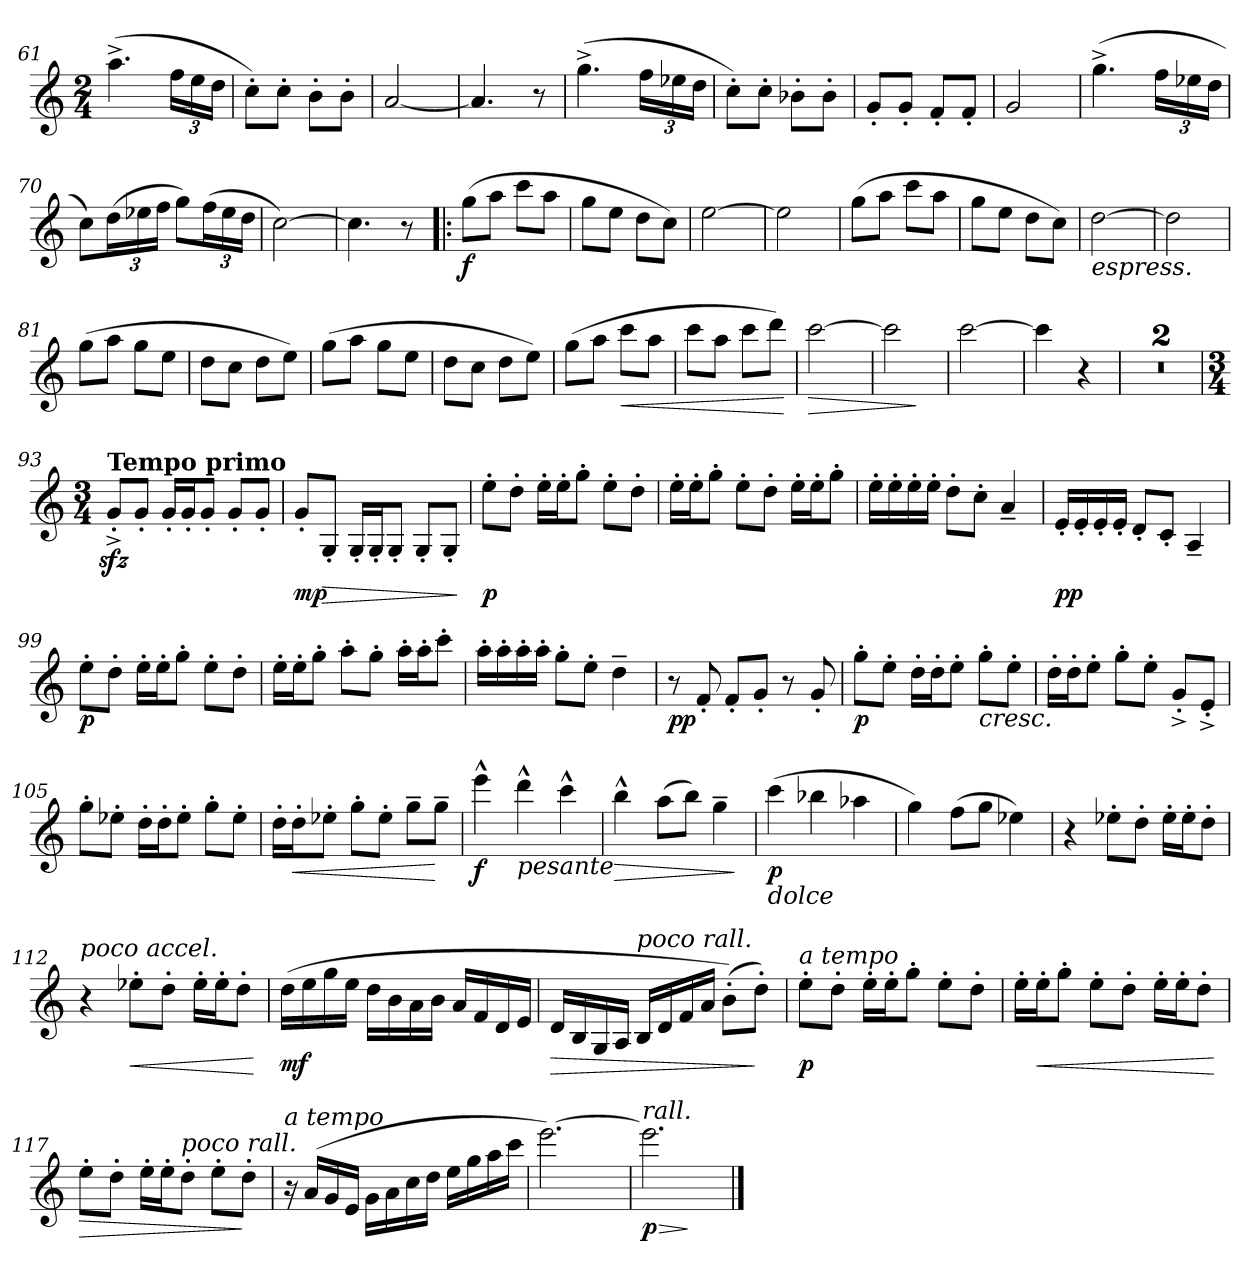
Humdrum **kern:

**kern	**dynam
*part1	*part1
*staff1	*staff1
*clefG2	*
*k[]	*
*C:	*
*M2/4	*
=61	=61
(4.aa^	.
24ffLL	.
24ee	.
24ddJJ	.
=62	=62
8cc'L)	.
8cc'J	.
8b'L	.
8b'J	.
=63	=63
[2a	.
=64	=64
4.a]	.
8r	.
=65	=65
(4.gg^	.
24ffLL	.
24ee-X	.
24ddJJ	.
=66	=66
8cc'L)	.
8cc'J	.
8b-X'L	.
8b-'J	.
=67	=67
8g'L	.
8g'J	.
8f'L	.
8f'J	.
=68	=68
2g	.
=69	=69
(4.gg^	.
24ffLL	.
24ee-X	.
24ddJJ	.
=70	=70
8ccL)	.
(24ddL	.
24ee-X	.
24ffJJ	.
8ggL)	.
(24ffL	.
24ee-	.
24ddJJ	.
=71	=71
[2cc)	.
=72	=72
4.cc]	.
8r	.
=73!|:	=73!|:
(8ggL	f
8aaJ	.
8cccL	.
8aaJ	.
=74	=74
8ggL	.
8eeJ	.
8ddL	.
8ccJ)	.
=75	=75
[2ee	.
=76	=76
2ee]	.
=77	=77
(8ggL	.
8aaJ	.
8cccL	.
8aaJ	.
=78	=78
8ggL	.
8eeJ	.
8ddL	.
8ccJ)	.
=79	=79
!LO:TX:b:i:t=espress.	!
[2dd	.
=80	=80
2dd]	.
=81	=81
(8ggL	.
8aaJ	.
8ggL	.
8eeJ	.
=82	=82
8ddL	.
8ccJ	.
8ddL	.
8eeJ)	.
=83	=83
(8ggL	.
8aaJ	.
8ggL	.
8eeJ	.
=84	=84
8ddL	.
8ccJ	.
8ddL	.
8eeJ)	.
=85	=85
(8ggL	.
8aaJ	.
!	!LO:HP:b
8cccL	<
8aaJ	.
=86	=86
8cccL	.
8aaJ	.
8cccL	.
8dddJ)	.
.	[
=87	=87
!	!LO:HP:b
[2ccc	>
=88	=88
2ccc]	.
.	]
=89	=89
[2ccc	.
=90	=90
4ccc]	.
4r	.
=91	=91
2r	.
=92	=92
2r	.
=93	=93
*M3/4	*
!LO:TX:a:B:t=Tempo primo	!
8gzz'^L	.
8g'J	.
16g'LL	.
16g'J	.
8g'J	.
8g'L	.
8g'J	.
=94	=94
8g'L	mp
!	!LO:HP:b
8G'J	>
16G'LL	.
16G'J	.
8G'J	.
8G'L	.
8G'J	.
.	]
=95	=95
8ee'L	p
8dd'J	.
16ee'LL	.
16ee'J	.
8gg'J	.
8ee'L	.
8dd'J	.
=96	=96
16ee'LL	.
16ee'J	.
8gg'J	.
8ee'L	.
8dd'J	.
16ee'LL	.
16ee'J	.
8gg'J	.
=97	=97
16ee'LL	.
16ee'	.
16ee'	.
16ee'JJ	.
8dd'L	.
8cc'J	.
4a~	.
=98	=98
16e'LL	pp
16e'	.
16e'	.
16e'JJ	.
8d'L	.
8c'J	.
4A~	.
=99	=99
8ee'L	p
8dd'J	.
16ee'LL	.
16ee'J	.
8gg'J	.
8ee'L	.
8dd'J	.
=100	=100
16ee'LL	.
16ee'J	.
8gg'J	.
8aa'L	.
8gg'J	.
16aa'LL	.
16aa'J	.
8ccc'J	.
=101	=101
16aa'LL	.
16aa'	.
16aa'	.
16aa'JJ	.
8gg'L	.
8ee'J	.
4dd~	.
=102	=102
8r	pp
8f'	.
8f'L	.
8g'J	.
8r	.
8g'	.
=103	=103
8gg'L	p
8ee'J	.
16dd'LL	.
16dd'J	.
8ee'J	.
!LO:TX:b:i:t=cresc.	!
8gg'L	.
8ee'J	.
=104	=104
16dd'LL	.
16dd'J	.
8ee'J	.
8gg'L	.
8ee'J	.
8g'^L	.
8e'^J	.
=105	=105
8gg'L	.
8ee-X'J	.
16dd'LL	.
16dd'J	.
8ee-'J	.
8gg'L	.
8ee-'J	.
=106	=106
16dd'LL	.
!	!LO:HP:b
16dd'J	<
8ee-X'J	.
8gg'L	.
8ee-'J	.
8gg~L	.
8gg~J	[
=107	=107
4eee^^	f
!LO:TX:b:i:t=pesante	!
4ddd^^	.
4ccc^^	.
=108	=108
!	!LO:HP:b
4bb^^	>
(8aaL	.
8bbJ)	.
4gg~	.
.	]
=109	=109
!LO:TX:b:i:t=dolce	!
(4ccc	p
4bb-X	.
4aa-X	.
=110	=110
4gg)	.
(8ffL	.
8ggJ	.
4ee-X)	.
=111	=111
4r	.
8ee-X'L	.
8dd'J	.
16ee-'LL	.
16ee-'J	.
8dd'J	.
=112	=112
!LO:TX:a:i:t=poco accel.	!
4r	.
!	!LO:HP:b
8ee-X'L	<
8dd'J	.
16ee-'LL	.
16ee-'J	.
8dd'J	.
.	[
=113	=113
(16ddLL	mf
16ee	.
16gg	.
16eeJJ	.
16ddLL	.
16b	.
16a	.
16bJJ	.
16aLL	.
16f	.
16d	.
16eJJ	.
=114	=114
!	!LO:HP:b
16dLL	>
16B	.
16G	.
16AJJ	.
!LO:TX:a:i:t=poco rall.	!
16BLL	.
16d	.
16f	.
16aJJ	.
(8b'L)	.
8dd'J)	]
=115	=115
!LO:TX:a:i:t=a tempo	!
8ee'L	p
8dd'J	.
16ee'LL	.
16ee'J	.
8gg'J	.
8ee'L	.
8dd'J	.
=116	=116
16ee'LL	.
!	!LO:HP:b
16ee'J	<
8gg'J	.
8ee'L	.
8dd'J	.
16ee'LL	.
16ee'J	.
8dd'J	.
.	[
=117	=117
!	!LO:HP:b
8ee'L	>
8dd'J	.
16ee'LL	.
16ee'J	.
!LO:TX:a:i:t=poco rall.	!
8dd'J	.
8ee'L	.
8dd'J	]
=118	=118
!LO:TX:a:i:t=a tempo	!
16r	.
(16aLL	.
16g	.
16eJJ	.
16gLL	.
16a	.
16cc	.
16ddJJ	.
16eeLL	.
16gg	.
16aa	.
16cccJJ	.
=119	=119
[2.eee)	.
=120	=120
!LO:TX:a:i:t=rall.	!
!	!LO:HP:b
2.eee]	> p
.	]
==	==
*-	*-
